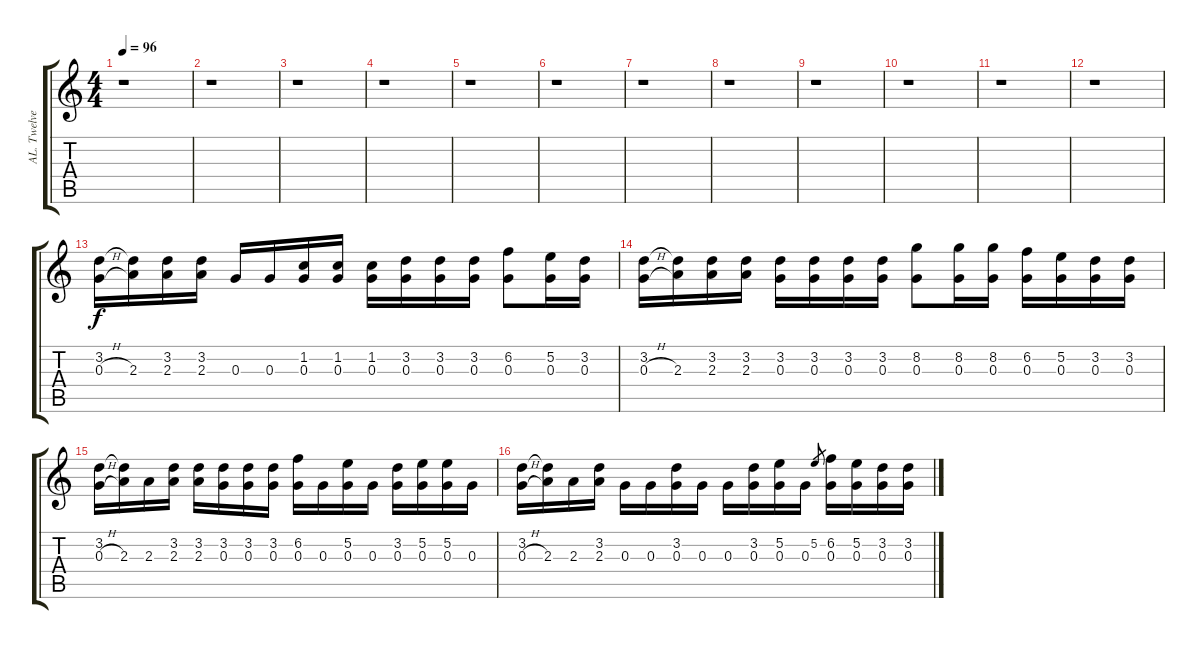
\track ("AL. Twelve String" "AL. Twelve") {instrument acousticguitarsteel}
\staff {score tabs}
\tuning (E4 B3 G3 D3 A2 E2) {hide}
\ts (4 4)
\tempo 96
\clef g2
\ks c
r.1{dy f} |
r.1 |
r.1 |
r.1 |
r.1 |
r.1 |
r.1 |
r.1 |
r.1 |
r.1 |
r.1 |
r.1 |
(3.2 0.3{h}).16 (3.2{t} 2.3).16 (3.2 2.3).16 (3.2 2.3).16 0.3.16 0.3.16 (1.2 0.3).16 (1.2 0.3).16 (1.2 0.3).16 (3.2 0.3).16 (3.2 0.3).16 (3.2 0.3).16 (6.2 0.3).8 (5.2 0.3).16 (3.2 0.3).16 |
(3.2 0.3{h}).16 (3.2{t} 2.3).16 (3.2 2.3).16 (3.2 2.3).16 (3.2 0.3).16 (3.2 0.3).16 (3.2 0.3).16 (3.2 0.3).16 (8.2 0.3).8 (8.2 0.3).16 (8.2 0.3).16 (6.2 0.3).16 (5.2 0.3).16 (3.2 0.3).16 (3.2 0.3).16 |
(3.2 0.3{h}).16 (3.2{t} 2.3).16 2.3.16 (3.2 2.3).16 (3.2 2.3).16 (3.2 0.3).16 (3.2 0.3).16 (3.2 0.3).16 (6.2 0.3).16 0.3.16 (5.2 0.3).16 0.3.16 (3.2 0.3).16 (5.2 0.3).16 (5.2 0.3).16 0.3.16 |
(3.2 0.3{h}).16 (3.2{t} 2.3).16 2.3.16 (3.2 2.3).16 0.3.16 0.3.16 (3.2 0.3).16 0.3.16 0.3.16 (3.2 0.3).16 (5.2 0.3).16 0.3.16 5.2.8{gr} (6.2 0.3).16 (5.2 0.3).16 (3.2 0.3).16 (3.2 0.3).16
